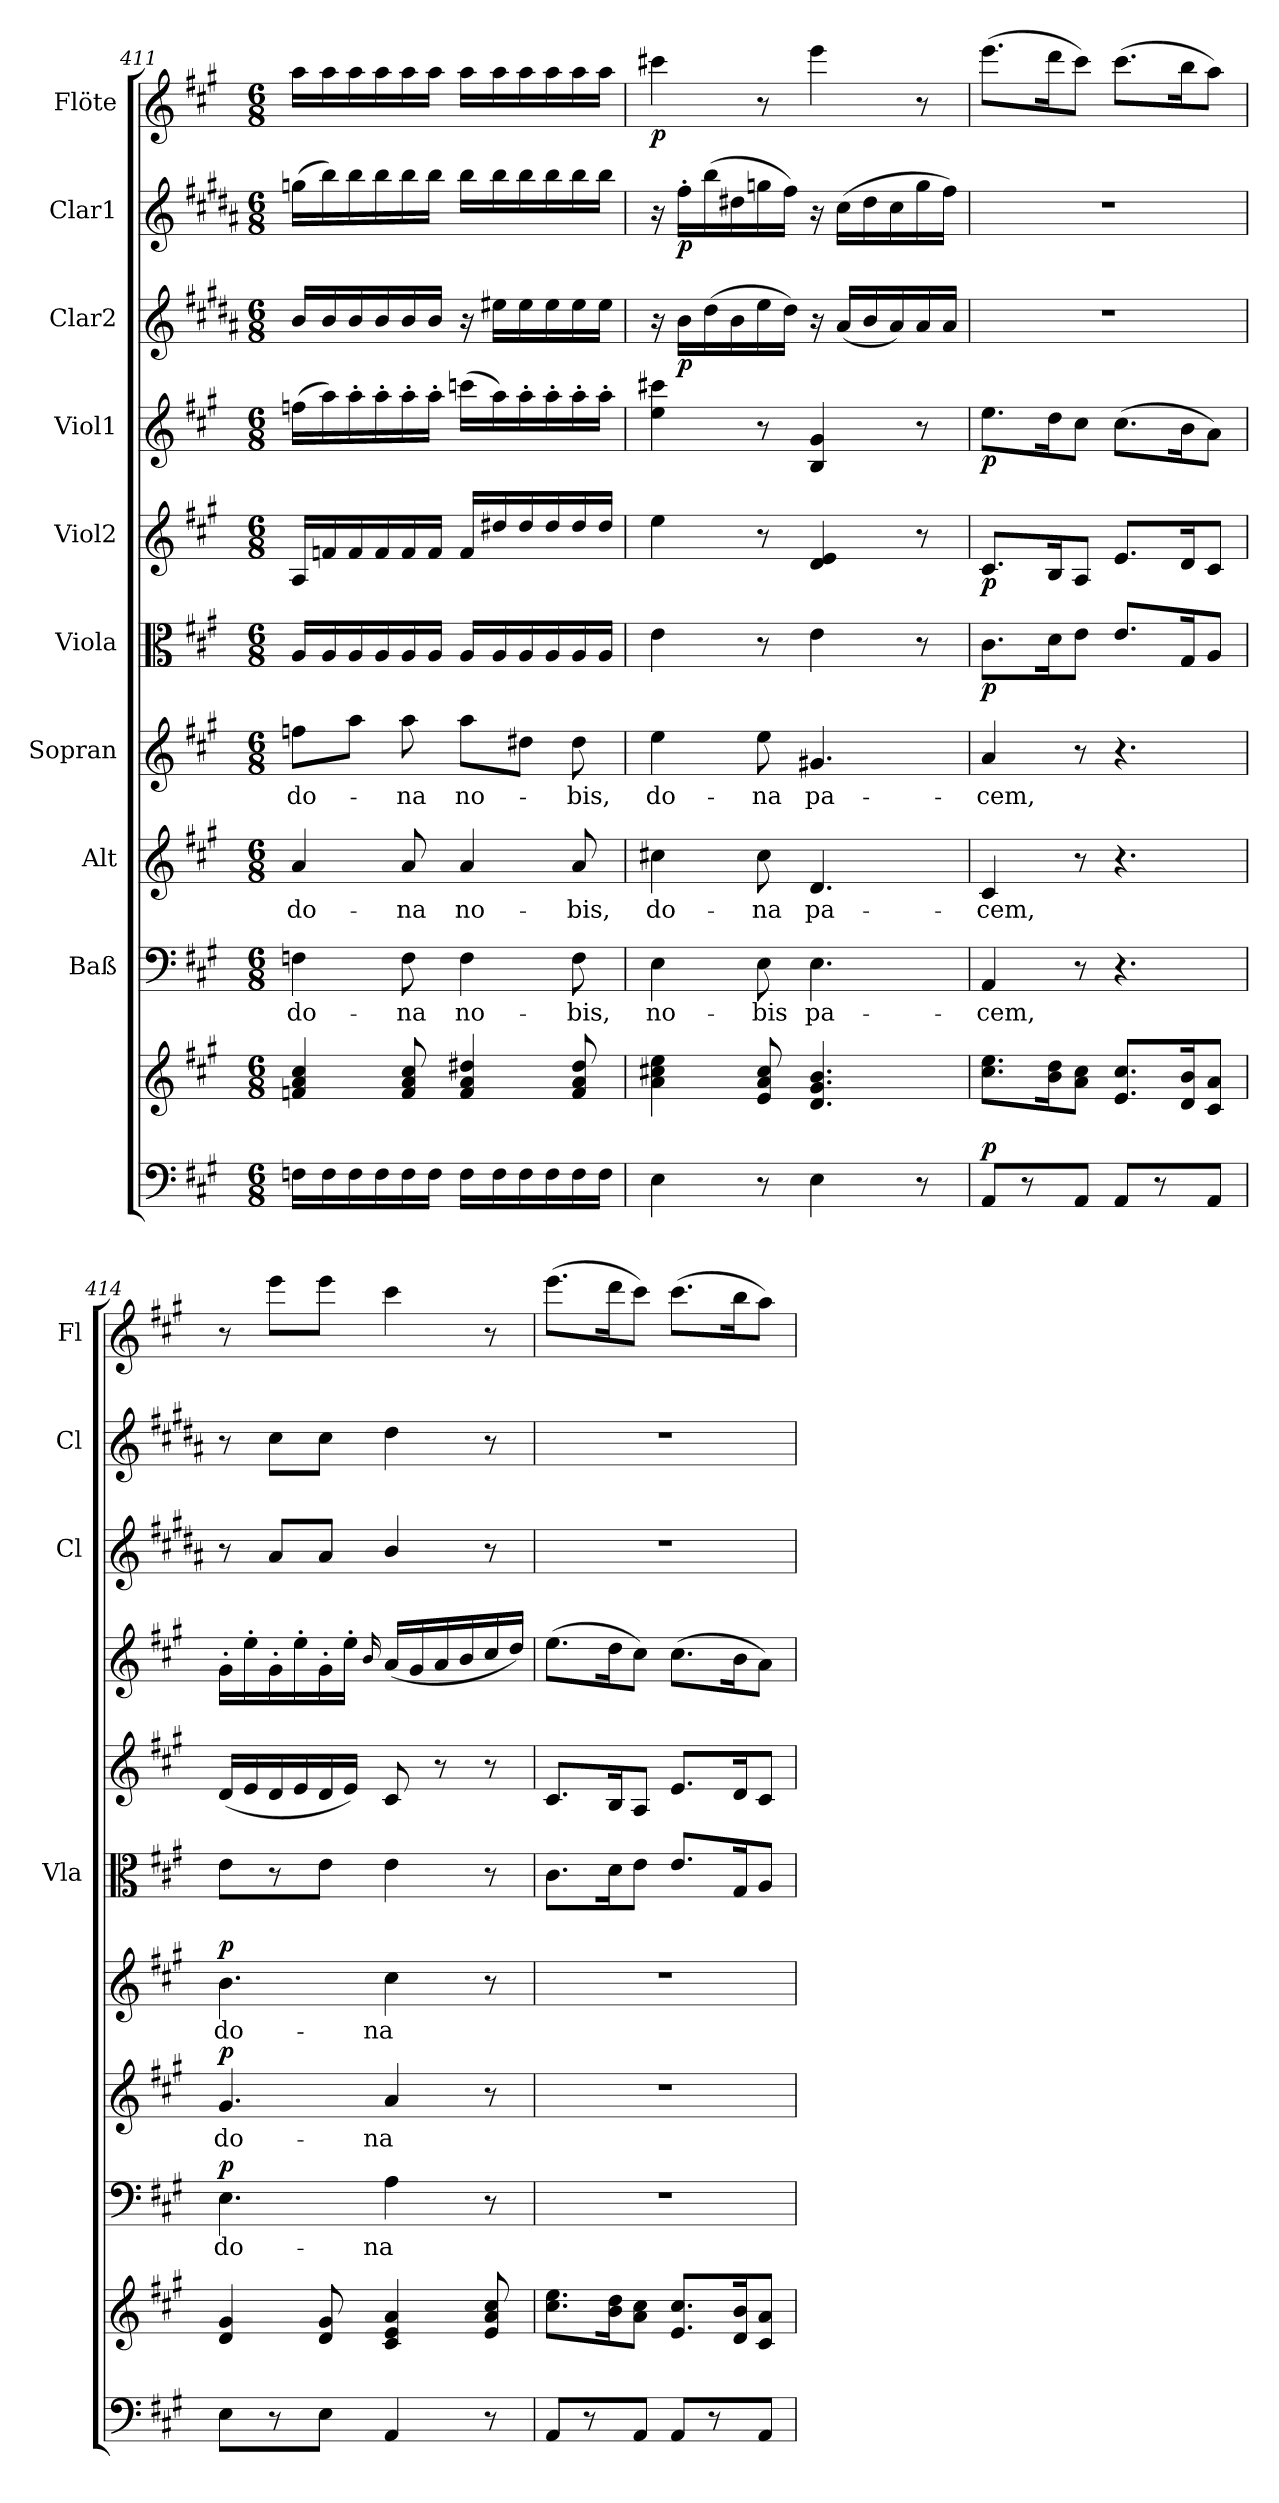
**kern	**kern	**dynam	**kern	**text	**dynam	**kern	**text	**dynam	**kern	**text	**dynam	**kern	**dynam	**kern	**dynam	**kern	**dynam	**kern	**dynam	**kern	**dynam	**kern	**dynam
*part10	*part10	*part10	*part9	*part9	*part9	*part8	*part8	*part8	*part7	*part7	*part7	*part6	*part6	*part5	*part5	*part4	*part4	*part3	*part3	*part2	*part2	*part1	*part1
*staff11	*staff10	*staff10/11	*staff9	*staff9	*staff9	*staff8	*staff8	*staff8	*staff7	*staff7	*staff7	*staff6	*staff6	*staff5	*staff5	*staff4	*staff4	*staff3	*staff3	*staff2	*staff2	*staff1	*staff1
*	*	*	*I"Baß	*	*	*I"Alt	*	*	*I"Sopran	*	*	*I"Viola	*	*I"Viol2	*	*I"Viol1	*	*I"Clar2	*	*I"Clar1	*	*I"Flöte	*
*	*	*	*	*	*	*	*	*	*	*	*	*I'Vla	*	*	*	*	*	*I'Cl	*	*I'Cl	*	*I'Fl	*
*clefF4	*clefG2	*	*clefF4	*	*	*clefG2	*	*	*clefG2	*	*	*clefC3	*	*clefG2	*	*clefG2	*	*clefG2	*	*clefG2	*	*clefG2	*
*	*	*	*	*	*	*	*	*	*	*	*	*	*	*	*	*	*	*ITrd1c2	*	*ITrd1c2	*	*	*
*k[f#c#g#]	*k[f#c#g#]	*	*k[f#c#g#]	*	*	*k[f#c#g#]	*	*	*k[f#c#g#]	*	*	*k[f#c#g#]	*	*k[f#c#g#]	*	*k[f#c#g#]	*	*k[f#c#g#]	*	*k[f#c#g#]	*	*k[f#c#g#]	*
*A:	*A:	*	*A:	*	*	*A:	*	*	*A:	*	*	*A:	*	*A:	*	*A:	*	*A:	*	*A:	*	*A:	*
*M6/8	*M6/8	*	*M6/8	*	*	*M6/8	*	*	*M6/8	*	*	*M6/8	*	*M6/8	*	*M6/8	*	*M6/8	*	*M6/8	*	*M6/8	*
=411	=411	=411	=411	=411	=411	=411	=411	=411	=411	=411	=411	=411	=411	=411	=411	=411	=411	=411	=411	=411	=411	=411	=411
!	!	!	!	!LO:LY:b	!	!	!LO:LY:b	!	!	!LO:LY:b	!	!	!	!	!	!	!	!	!	!	!	!	!
16Fn\LL	4fn/ 4a/ 4cc#/	.	4Fn\	do-	.	4a/	do-	.	8ffn\L	do-	.	16A/LL	.	16A/LL	.	(>16ffn\LL	.	16a/LL	.	(>16ffn\LL	.	16aa\LL	.
16F\	.	.	.	.	.	.	.	.	.	.	.	16A/	.	16fn/	.	16aa\)	.	16a/	.	16aa\)	.	16aa\	.
16F\	.	.	.	.	.	.	.	.	8aa\J	.	.	16A/	.	16f/	.	16aa'>\	.	16a/	.	16aa\	.	16aa\	.
16F\	.	.	.	.	.	.	.	.	.	.	.	16A/	.	16f/	.	16aa'>\	.	16a/	.	16aa\	.	16aa\	.
!	!	!	!	!LO:LY:b	!	!	!LO:LY:b	!	!	!LO:LY:b	!	!	!	!	!	!	!	!	!	!	!	!	!
16F\	8f/ 8a/ 8cc#/	.	8F\	-na	.	8a/	-na	.	8aa\	-na	.	16A/	.	16f/	.	16aa'>\	.	16a/	.	16aa\	.	16aa\	.
16F\JJ	.	.	.	.	.	.	.	.	.	.	.	16A/JJ	.	16f/JJ	.	16aa'>\JJ	.	16a/JJ	.	16aa\JJ	.	16aa\JJ	.
!	!	!	!	!LO:LY:b	!	!	!LO:LY:b	!	!	!LO:LY:b	!	!	!	!	!	!	!	!	!	!	!	!	!
16F\LL	4f/ 4a/ 4dd#X/	.	4F\	no-	.	4a/	no-	.	8aa\L	no-	.	16A/LL	.	16f/LL	.	(>16cccn\LL	.	16r	.	16aa\LL	.	16aa\LL	.
16F\	.	.	.	.	.	.	.	.	.	.	.	16A/	.	16dd#X/	.	16aa\)	.	16dd#X\LL	.	16aa\	.	16aa\	.
16F\	.	.	.	.	.	.	.	.	8dd#X\J	.	.	16A/	.	16dd#/	.	16aa'>\	.	16dd#\	.	16aa\	.	16aa\	.
16F\	.	.	.	.	.	.	.	.	.	.	.	16A/	.	16dd#/	.	16aa'>\	.	16dd#\	.	16aa\	.	16aa\	.
!	!	!	!	!LO:LY:b	!	!	!LO:LY:b	!	!	!LO:LY:b	!	!	!	!	!	!	!	!	!	!	!	!	!
16F\	8f/ 8a/ 8dd#/	.	8F\	-bis,	.	8a/	-bis,	.	8dd#\	-bis,	.	16A/	.	16dd#/	.	16aa'>\	.	16dd#\	.	16aa\	.	16aa\	.
16F\JJ	.	.	.	.	.	.	.	.	.	.	.	16A/JJ	.	16dd#/JJ	.	16aa'>\JJ	.	16dd#\JJ	.	16aa\JJ	.	16aa\JJ	.
=412	=412	=412	=412	=412	=412	=412	=412	=412	=412	=412	=412	=412	=412	=412	=412	=412	=412	=412	=412	=412	=412	=412	=412
!	!	!	!	!LO:LY:b	!	!	!LO:LY:b	!	!	!LO:LY:b	!	!	!	!	!	!	!	!	!	!	!	!	!LO:DY:b
4E\	4a\ 4cc#X\ 4ee\	.	4E\	no-	.	4cc#X\	do-	.	4ee\	do-	.	4e\	.	4ee\	.	4ee\ 4ccc#X\	.	16r	.	16r	.	4ccc#X\	p
!	!	!	!	!	!	!	!	!	!	!	!	!	!	!	!	!	!	!	!LO:DY:b	!	!LO:DY:b	!	!
.	.	.	.	.	.	.	.	.	.	.	.	.	.	.	.	.	.	16a\LL	p	16ee'>\LL	p	.	.
.	.	.	.	.	.	.	.	.	.	.	.	.	.	.	.	.	.	(>16cc#\	.	(>16aa\	.	.	.
.	.	.	.	.	.	.	.	.	.	.	.	.	.	.	.	.	.	16a\	.	16cc#X\	.	.	.
!	!	!	!	!LO:LY:b	!	!	!LO:LY:b	!	!	!LO:LY:b	!	!	!	!	!	!	!	!	!	!	!	!	!
8r	8e/ 8a/ 8cc#/	.	8E\	-bis	.	8cc#\	-na	.	8ee\	-na	.	8r	.	8r	.	8r	.	16dd\	.	16ffn\	.	8r	.
.	.	.	.	.	.	.	.	.	.	.	.	.	.	.	.	.	.	16cc#\JJ)	.	16ee\JJ)	.	.	.
!	!	!	!	!LO:LY:b	!	!	!LO:LY:b	!	!	!LO:LY:b	!	!	!	!	!	!	!	!	!	!	!	!	!
4E\	4.d/ 4.g#/ 4.b/	.	4.E\	pa-	.	4.d/	pa-	.	4.g#X/	pa-	.	4e\	.	4d/ 4e/	.	4B/ 4g#/	.	16r	.	16r	.	4eee\	.
.	.	.	.	.	.	.	.	.	.	.	.	.	.	.	.	.	.	(<16g#/LL	.	(>16b\LL	.	.	.
.	.	.	.	.	.	.	.	.	.	.	.	.	.	.	.	.	.	16a/	.	16cc#\	.	.	.
.	.	.	.	.	.	.	.	.	.	.	.	.	.	.	.	.	.	16g#/)	.	16b\	.	.	.
8r	.	.	.	.	.	.	.	.	.	.	.	8r	.	8r	.	8r	.	16g#/	.	16ff\	.	8r	.
.	.	.	.	.	.	.	.	.	.	.	.	.	.	.	.	.	.	16g#/JJ	.	16ee\JJ)	.	.	.
!!LO:PB:g=z
=413	=413	=413	=413	=413	=413	=413	=413	=413	=413	=413	=413	=413	=413	=413	=413	=413	=413	=413	=413	=413	=413	=413	=413
!	!	!LO:DY:a=2	!	!LO:LY:b	!	!	!LO:LY:b	!	!	!LO:LY:b	!	!	!LO:DY:b	!	!LO:DY:b	!	!LO:DY:b	!	!	!	!	!	!
8AA/L	8.cc#\ 8.ee\L	p	4AA/	-cem,	.	4c#/	-cem,	.	4a/	-cem,	.	8.c#\L	p	8.c#/L	p	8.ee\L	p	2.r	.	2.r	.	(>8.eee\L	.
8r	.	.	.	.	.	.	.	.	.	.	.	.	.	.	.	.	.	.	.	.	.	.	.
.	16b\ 16dd\k	.	.	.	.	.	.	.	.	.	.	16d\k	.	16B/k	.	16dd\k	.	.	.	.	.	16ddd\k	.
8AA/J	8a\ 8cc#\J	.	8r	.	.	8r	.	.	8r	.	.	8e\J	.	8A/J	.	8cc#\J	.	.	.	.	.	8ccc#\J)	.
8AA/L	8.e/ 8.cc#/L	.	4.r	.	.	4.r	.	.	4.r	.	.	8.e/L	.	8.e/L	.	(>8.cc#\L	.	.	.	.	.	(>8.ccc#\L	.
8r	.	.	.	.	.	.	.	.	.	.	.	.	.	.	.	.	.	.	.	.	.	.	.
.	16d/ 16b/k	.	.	.	.	.	.	.	.	.	.	16G#/k	.	16d/k	.	16b\k	.	.	.	.	.	16bb\k	.
8AA/J	8c#/ 8a/J	.	.	.	.	.	.	.	.	.	.	8A/J	.	8c#/J	.	8a\J)	.	.	.	.	.	8aa\J)	.
=414	=414	=414	=414	=414	=414	=414	=414	=414	=414	=414	=414	=414	=414	=414	=414	=414	=414	=414	=414	=414	=414	=414	=414
!	!	!	!	!LO:LY:b	!LO:DY:a	!	!LO:LY:b	!LO:DY:a	!	!LO:LY:b	!LO:DY:a	!	!	!	!	!	!	!	!	!	!	!	!
8E\L	4d/ 4g#/	.	4.E\	do-	p	4.g#/	do-	p	4.b\	do-	p	8e\L	.	(<16d/LL	.	16g#'>\LL	.	8r	.	8r	.	8r	.
.	.	.	.	.	.	.	.	.	.	.	.	.	.	16e/	.	16ee'>\	.	.	.	.	.	.	.
8r	.	.	.	.	.	.	.	.	.	.	.	8r	.	16d/	.	16g#'>\	.	8g#/L	.	8b\L	.	8eee\L	.
.	.	.	.	.	.	.	.	.	.	.	.	.	.	16e/	.	16ee'>\	.	.	.	.	.	.	.
8E\J	8d/ 8g#/	.	.	.	.	.	.	.	.	.	.	8e\J	.	16d/	.	16g#'>\	.	8g#/J	.	8b\J	.	8eee\J	.
.	.	.	.	.	.	.	.	.	.	.	.	.	.	16e/JJ)	.	16ee'>\JJ	.	.	.	.	.	.	.
.	.	.	.	.	.	.	.	.	.	.	.	.	.	.	.	16qqb/	.	.	.	.	.	.	.
!	!	!	!	!LO:LY:b	!	!	!LO:LY:b	!	!	!LO:LY:b	!	!	!	!	!	!	!	!	!	!	!	!	!
4AA/	4c#/ 4e/ 4a/	.	4A\	-na	.	4a/	-na	.	4cc#\	-na	.	4e\	.	8c#/	.	(<16a/LL	.	4a/	.	4cc#\	.	4ccc#\	.
.	.	.	.	.	.	.	.	.	.	.	.	.	.	.	.	16g#/	.	.	.	.	.	.	.
.	.	.	.	.	.	.	.	.	.	.	.	.	.	8r	.	16a/	.	.	.	.	.	.	.
.	.	.	.	.	.	.	.	.	.	.	.	.	.	.	.	16b/	.	.	.	.	.	.	.
8r	8e/ 8a/ 8cc#/	.	8r	.	.	8r	.	.	8r	.	.	8r	.	8r	.	16cc#/	.	8r	.	8r	.	8r	.
.	.	.	.	.	.	.	.	.	.	.	.	.	.	.	.	16dd/JJ)	.	.	.	.	.	.	.
=415	=415	=415	=415	=415	=415	=415	=415	=415	=415	=415	=415	=415	=415	=415	=415	=415	=415	=415	=415	=415	=415	=415	=415
8AA/L	8.cc#\ 8.ee\L	.	2.r	.	.	2.r	.	.	2.r	.	.	8.c#\L	.	8.c#/L	.	(>8.ee\L	.	2.r	.	2.r	.	(>8.eee\L	.
8r	.	.	.	.	.	.	.	.	.	.	.	.	.	.	.	.	.	.	.	.	.	.	.
.	16b\ 16dd\k	.	.	.	.	.	.	.	.	.	.	16d\k	.	16B/k	.	16dd\k	.	.	.	.	.	16ddd\k	.
8AA/J	8a\ 8cc#\J	.	.	.	.	.	.	.	.	.	.	8e\J	.	8A/J	.	8cc#\J)	.	.	.	.	.	8ccc#\J)	.
8AA/L	8.e/ 8.cc#/L	.	.	.	.	.	.	.	.	.	.	8.e/L	.	8.e/L	.	(>8.cc#\L	.	.	.	.	.	(>8.ccc#\L	.
8r	.	.	.	.	.	.	.	.	.	.	.	.	.	.	.	.	.	.	.	.	.	.	.
.	16d/ 16b/k	.	.	.	.	.	.	.	.	.	.	16G#/k	.	16d/k	.	16b\k	.	.	.	.	.	16bb\k	.
8AA/J	8c#/ 8a/J	.	.	.	.	.	.	.	.	.	.	8A/J	.	8c#/J	.	8a\J)	.	.	.	.	.	8aa\J)	.
=	=	=	=	=	=	=	=	=	=	=	=	=	=	=	=	=	=	=	=	=	=	=	=
*-	*-	*-	*-	*-	*-	*-	*-	*-	*-	*-	*-	*-	*-	*-	*-	*-	*-	*-	*-	*-	*-	*-	*-
